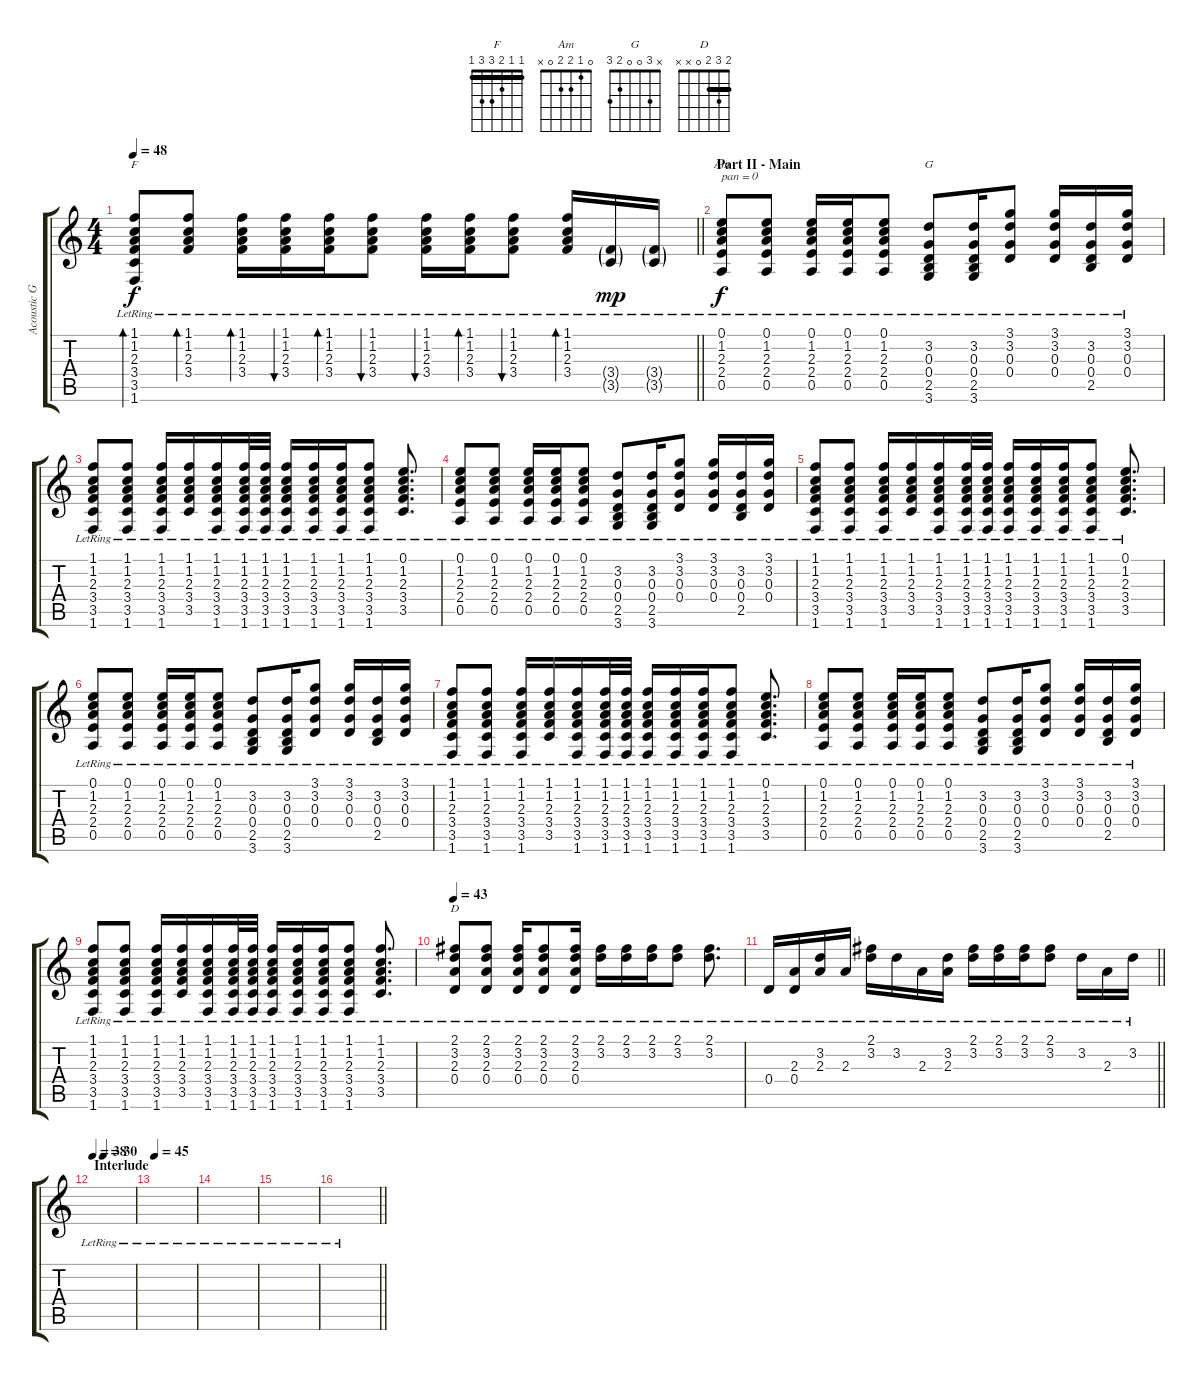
\track ("Acoustic Guitar" "Acoustic G") {instrument acousticguitarsteel}
\staff {score tabs}
\tuning (E4 B3 G3 D3 A2 E2) {hide}
\chord ("F" 1 1 2 3 3 1) {barre 1}
\chord ("Am" 0 1 2 2 0 x)
\chord ("G" x 3 0 0 2 3)
\chord ("D" 2 3 2 0 x x) {barre 2}
\ts (4 4)
\tempo 48
\clef g2
\barLineRight lightlight
\ks c
(1.1{lr} 1.2{lr} 2.3{lr} 3.4{lr} 3.5{lr} 1.6{lr}).8{bd 60 ch "F" dy f} (1.1{lr} 1.2{lr} 2.3{lr} 3.4{lr}).8{bd 60} (1.1{lr} 1.2{lr} 2.3{lr} 3.4{lr}).16{bd 60} (1.1{lr} 1.2{lr} 2.3{lr} 3.4{lr}).16{bu 60} (1.1{lr} 1.2{lr} 2.3{lr} 3.4{lr}).16{bd 60} (1.1{lr} 1.2{lr} 2.3{lr} 3.4{lr}).8{bu 60} (1.1{lr} 1.2{lr} 2.3{lr} 3.4{lr}).16{bu 60} (1.1{lr} 1.2{lr} 2.3{lr} 3.4{lr}).16{bd 60} (1.1{lr} 1.2{lr} 2.3{lr} 3.4{lr}).8{bu 60} (1.1{lr} 1.2{lr} 2.3{lr} 3.4{lr}).16{bd 60} (3.4{g lr} 3.5{g lr}).16{dy mp} (3.4{g lr} 3.5{g lr}).16 |
\section ("" "Part II - Main")
(0.1{lr} 1.2{lr} 2.3{lr} 2.4{lr} 0.5{lr}).8{ch "Am" txt "pan = 0" dy f balance 8} (0.1{lr} 1.2{lr} 2.3{lr} 2.4{lr} 0.5{lr}).8 (0.1{lr} 1.2{lr} 2.3{lr} 2.4{lr} 0.5{lr}).16 (0.1{lr} 1.2{lr} 2.3{lr} 2.4{lr} 0.5{lr}).16 (0.1{lr} 1.2{lr} 2.3{lr} 2.4{lr} 0.5{lr}).8 (3.2{lr} 0.3{lr} 0.4{lr} 2.5{lr} 3.6{lr}).8{ch "G"} (3.2{lr} 0.3{lr} 0.4{lr} 2.5{lr} 3.6{lr}).16 (3.1{lr} 3.2{lr} 0.3{lr} 0.4{lr}).8 (3.1{lr} 3.2{lr} 0.3{lr} 0.4{lr}).16 (3.2{lr} 0.3{lr} 0.4{lr} 2.5{lr}).16 (3.1{lr} 3.2{lr} 0.3{lr} 0.4{lr}).16 |
(1.1{lr} 1.2{lr} 2.3{lr} 3.4{lr} 3.5{lr} 1.6{lr}).8 (1.1{lr} 1.2{lr} 2.3{lr} 3.4{lr} 3.5{lr} 1.6{lr}).8 (1.1{lr} 1.2{lr} 2.3{lr} 3.4{lr} 3.5{lr} 1.6{lr}).16 (1.1{lr} 1.2{lr} 2.3{lr} 3.4{lr} 3.5{lr}).16 (1.1{lr} 1.2{lr} 2.3{lr} 3.4{lr} 3.5{lr} 1.6{lr}).16 (1.1{lr} 1.2{lr} 2.3{lr} 3.4{lr} 3.5{lr} 1.6{lr}).32 (1.1{lr} 1.2{lr} 2.3{lr} 3.4{lr} 3.5{lr} 1.6{lr}).32 (1.1{lr} 1.2{lr} 2.3{lr} 3.4{lr} 3.5{lr} 1.6{lr}).16 (1.1{lr} 1.2{lr} 2.3{lr} 3.4{lr} 3.5{lr} 1.6{lr}).16 (1.1{lr} 1.2{lr} 2.3{lr} 3.4{lr} 3.5{lr} 1.6{lr}).16 (1.1{lr} 1.2{lr} 2.3{lr} 3.4{lr} 3.5{lr} 1.6{lr}).8 (0.1{lr} 1.2{lr} 2.3{lr} 3.4{lr} 3.5{lr}).8{d} |
(0.1{lr} 1.2{lr} 2.3{lr} 2.4{lr} 0.5{lr}).8 (0.1{lr} 1.2{lr} 2.3{lr} 2.4{lr} 0.5{lr}).8 (0.1{lr} 1.2{lr} 2.3{lr} 2.4{lr} 0.5{lr}).16 (0.1{lr} 1.2{lr} 2.3{lr} 2.4{lr} 0.5{lr}).16 (0.1{lr} 1.2{lr} 2.3{lr} 2.4{lr} 0.5{lr}).8 (3.2{lr} 0.3{lr} 0.4{lr} 2.5{lr} 3.6{lr}).8 (3.2{lr} 0.3{lr} 0.4{lr} 2.5{lr} 3.6{lr}).16 (3.1{lr} 3.2{lr} 0.3{lr} 0.4{lr}).8 (3.1{lr} 3.2{lr} 0.3{lr} 0.4{lr}).16 (3.2{lr} 0.3{lr} 0.4{lr} 2.5{lr}).16 (3.1{lr} 3.2{lr} 0.3{lr} 0.4{lr}).16 |
(1.1{lr} 1.2{lr} 2.3{lr} 3.4{lr} 3.5{lr} 1.6{lr}).8 (1.1{lr} 1.2{lr} 2.3{lr} 3.4{lr} 3.5{lr} 1.6{lr}).8 (1.1{lr} 1.2{lr} 2.3{lr} 3.4{lr} 3.5{lr} 1.6{lr}).16 (1.1{lr} 1.2{lr} 2.3{lr} 3.4{lr} 3.5{lr}).16 (1.1{lr} 1.2{lr} 2.3{lr} 3.4{lr} 3.5{lr} 1.6{lr}).16 (1.1{lr} 1.2{lr} 2.3{lr} 3.4{lr} 3.5{lr} 1.6{lr}).32 (1.1{lr} 1.2{lr} 2.3{lr} 3.4{lr} 3.5{lr} 1.6{lr}).32 (1.1{lr} 1.2{lr} 2.3{lr} 3.4{lr} 3.5{lr} 1.6{lr}).16 (1.1{lr} 1.2{lr} 2.3{lr} 3.4{lr} 3.5{lr} 1.6{lr}).16 (1.1{lr} 1.2{lr} 2.3{lr} 3.4{lr} 3.5{lr} 1.6{lr}).16 (1.1{lr} 1.2{lr} 2.3{lr} 3.4{lr} 3.5{lr} 1.6{lr}).8 (0.1{lr} 1.2{lr} 2.3{lr} 3.4{lr} 3.5{lr}).8{d} |
(0.1{lr} 1.2{lr} 2.3{lr} 2.4{lr} 0.5{lr}).8 (0.1{lr} 1.2{lr} 2.3{lr} 2.4{lr} 0.5{lr}).8 (0.1{lr} 1.2{lr} 2.3{lr} 2.4{lr} 0.5{lr}).16 (0.1{lr} 1.2{lr} 2.3{lr} 2.4{lr} 0.5{lr}).16 (0.1{lr} 1.2{lr} 2.3{lr} 2.4{lr} 0.5{lr}).8 (3.2{lr} 0.3{lr} 0.4{lr} 2.5{lr} 3.6{lr}).8 (3.2{lr} 0.3{lr} 0.4{lr} 2.5{lr} 3.6{lr}).16 (3.1{lr} 3.2{lr} 0.3{lr} 0.4{lr}).8 (3.1{lr} 3.2{lr} 0.3{lr} 0.4{lr}).16 (3.2{lr} 0.3{lr} 0.4{lr} 2.5{lr}).16 (3.1{lr} 3.2{lr} 0.3{lr} 0.4{lr}).16 |
(1.1{lr} 1.2{lr} 2.3{lr} 3.4{lr} 3.5{lr} 1.6{lr}).8 (1.1{lr} 1.2{lr} 2.3{lr} 3.4{lr} 3.5{lr} 1.6{lr}).8 (1.1{lr} 1.2{lr} 2.3{lr} 3.4{lr} 3.5{lr} 1.6{lr}).16 (1.1{lr} 1.2{lr} 2.3{lr} 3.4{lr} 3.5{lr}).16 (1.1{lr} 1.2{lr} 2.3{lr} 3.4{lr} 3.5{lr} 1.6{lr}).16 (1.1{lr} 1.2{lr} 2.3{lr} 3.4{lr} 3.5{lr} 1.6{lr}).32 (1.1{lr} 1.2{lr} 2.3{lr} 3.4{lr} 3.5{lr} 1.6{lr}).32 (1.1{lr} 1.2{lr} 2.3{lr} 3.4{lr} 3.5{lr} 1.6{lr}).16 (1.1{lr} 1.2{lr} 2.3{lr} 3.4{lr} 3.5{lr} 1.6{lr}).16 (1.1{lr} 1.2{lr} 2.3{lr} 3.4{lr} 3.5{lr} 1.6{lr}).16 (1.1{lr} 1.2{lr} 2.3{lr} 3.4{lr} 3.5{lr} 1.6{lr}).8 (0.1{lr} 1.2{lr} 2.3{lr} 3.4{lr} 3.5{lr}).8{d} |
(0.1{lr} 1.2{lr} 2.3{lr} 2.4{lr} 0.5{lr}).8 (0.1{lr} 1.2{lr} 2.3{lr} 2.4{lr} 0.5{lr}).8 (0.1{lr} 1.2{lr} 2.3{lr} 2.4{lr} 0.5{lr}).16 (0.1{lr} 1.2{lr} 2.3{lr} 2.4{lr} 0.5{lr}).16 (0.1{lr} 1.2{lr} 2.3{lr} 2.4{lr} 0.5{lr}).8 (3.2{lr} 0.3{lr} 0.4{lr} 2.5{lr} 3.6{lr}).8 (3.2{lr} 0.3{lr} 0.4{lr} 2.5{lr} 3.6{lr}).16 (3.1{lr} 3.2{lr} 0.3{lr} 0.4{lr}).8 (3.1{lr} 3.2{lr} 0.3{lr} 0.4{lr}).16 (3.2{lr} 0.3{lr} 0.4{lr} 2.5{lr}).16 (3.1{lr} 3.2{lr} 0.3{lr} 0.4{lr}).16 |
(1.1{lr} 1.2{lr} 2.3{lr} 3.4{lr} 3.5{lr} 1.6{lr}).8 (1.1{lr} 1.2{lr} 2.3{lr} 3.4{lr} 3.5{lr} 1.6{lr}).8 (1.1{lr} 1.2{lr} 2.3{lr} 3.4{lr} 3.5{lr} 1.6{lr}).16 (1.1{lr} 1.2{lr} 2.3{lr} 3.4{lr} 3.5{lr}).16 (1.1{lr} 1.2{lr} 2.3{lr} 3.4{lr} 3.5{lr} 1.6{lr}).16 (1.1{lr} 1.2{lr} 2.3{lr} 3.4{lr} 3.5{lr} 1.6{lr}).32 (1.1{lr} 1.2{lr} 2.3{lr} 3.4{lr} 3.5{lr} 1.6{lr}).32 (1.1{lr} 1.2{lr} 2.3{lr} 3.4{lr} 3.5{lr} 1.6{lr}).16 (1.1{lr} 1.2{lr} 2.3{lr} 3.4{lr} 3.5{lr} 1.6{lr}).16 (1.1{lr} 1.2{lr} 2.3{lr} 3.4{lr} 3.5{lr} 1.6{lr}).16 (1.1{lr} 1.2{lr} 2.3{lr} 3.4{lr} 3.5{lr} 1.6{lr}).8 (1.1{lr} 1.2{lr} 2.3{lr} 3.4{lr} 3.5{lr}).8{d} |
\tempo 43
(2.1{lr} 3.2{lr} 2.3{lr} 0.4{lr}).8{ch "D"} (2.1{lr} 3.2{lr} 2.3{lr} 0.4{lr}).8 (2.1{lr} 3.2{lr} 2.3{lr} 0.4{lr}).16 (2.1{lr} 3.2{lr} 2.3{lr} 0.4{lr}).8 (2.1{lr} 3.2{lr} 2.3{lr} 0.4{lr}).16 (2.1{lr} 3.2{lr}).16 (2.1{lr} 3.2{lr}).16 (2.1{lr} 3.2{lr}).16 (2.1{lr} 3.2{lr}).8 (2.1{lr} 3.2{lr}).8{d} |
\barLineRight lightlight
0.4{lr}.16 (2.3{lr} 0.4{lr}).16 (3.2{lr} 2.3{lr}).16 2.3{lr}.16 (2.1{lr} 3.2{lr}).16 3.2{lr}.16 2.3{lr}.16 (3.2{lr} 2.3{lr}).16 (2.1{lr} 3.2{lr}).16 (2.1{lr} 3.2{lr}).16 (2.1{lr} 3.2{lr}).16 (2.1{lr} 3.2{lr}).8 3.2{lr}.16 2.3{lr}.16 3.2{lr}.16 |
\section ("" "Interlude")
\tempo 38
\tempo (30 0.25)
|
\tempo 45
|
|
|
\barLineRight lightlight
